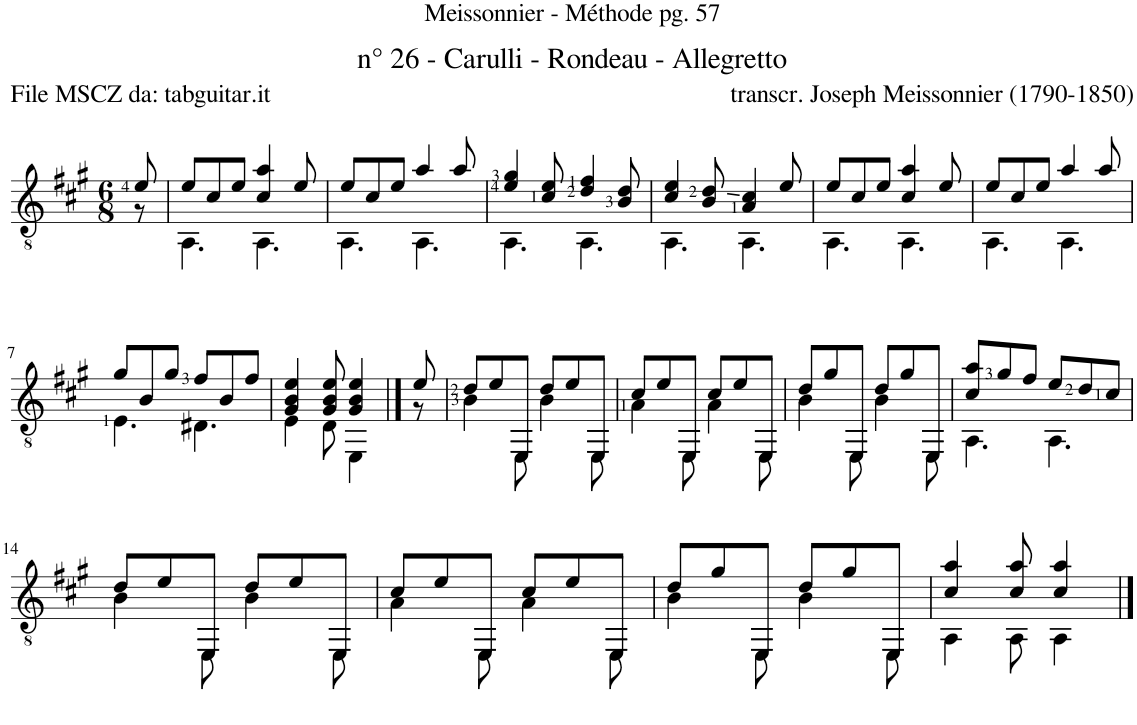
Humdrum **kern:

**kern
*part1
*staff1
*I"Guitar
*I'Guit.
*clefGv2
*k[f#c#g#]
*M6/8
=
*^
8e/	8r
=1	=1
8e/L	4.AA\
8c#/	.
8e/J	.
4c#/ 4a/	4.AA\
8e/	.
=2	=2
8e/L	4.AA\
8c#/	.
8e/J	.
4a/	4.AA\
8a/	.
=3	=3
4e/ 4g#/	4.AA\
8c#/ 8e/	.
4d/ 4f#/	4.AA\
8B/ 8d/	.
=4	=4
4c#/ 4e/	4.AA\
8B/ 8d/	.
4A/ 4c#/	4.AA\
8e/	.
=5	=5
8e/L	4.AA\
8c#/	.
8e/J	.
4c#/ 4a/	4.AA\
8e/	.
=6	=6
8e/L	4.AA\
8c#/	.
8e/J	.
4a/	4.AA\
8a/	.
!!LO:LB:g=z	!!
=7	=7
8g#/L	4.E\
8B/	.
8g#/J	.
8f#/L	4.D#X\
8B/	.
8f#/J	.
=8	=8
4G#/ 4B/ 4e/	4E\
8G#/ 8B/ 8e/	8D\
4G#/ 4B/ 4e/	4EE\
==9	==9
8e/	8r
=10	=10
8d/L	4B\
8e/	.
8EE/J	8EE\
8d/L	4B\
8e/	.
8EE/J	8EE\
=11	=11
8c#/L	4A\
8e/	.
8EE/J	8EE\
8c#/L	4A\
8e/	.
8EE/J	8EE\
=12	=12
8d/L	4B\
8g#/	.
8EE/J	8EE\
8d/L	4B\
8g#/	.
8EE/J	8EE\
=13	=13
8c#/ 8a/L	4.AA\
8g#/	.
8f#/J	.
8e/L	4.AA\
8d/	.
8c#/J	.
!!LO:LB:g=z	!!
=14	=14
8d/L	4B\
8e/	.
8EE/J	8EE\
8d/L	4B\
8e/	.
8EE/J	8EE\
=15	=15
8c#/L	4A\
8e/	.
8EE/J	8EE\
8c#/L	4A\
8e/	.
8EE/J	8EE\
=16	=16
8d/L	4B\
8g#/	.
8EE/J	8EE\
8d/L	4B\
8g#/	.
8EE/J	8EE\
=17	=17
4c#/ 4a/	4AA\
8c#/ 8a/	8AA\
4c#/ 4a/	4AA\
*v	*v
==
*-
